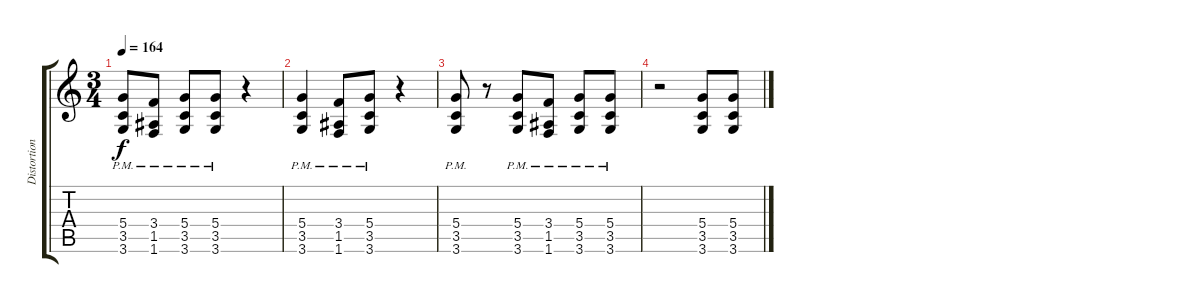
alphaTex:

\track ("Distortion Guitar" "Distortion") {instrument distortionguitar}
\staff {score tabs}
\tuning (E4 B3 G3 D3 A2 E2) {hide}
\ts (3 4)
\tempo 164
\clef g2
\ks c
(5.4{pm} 3.5{pm} 3.6).8{dy f} (3.4{pm} 1.5{pm} 1.6).8 (5.4{pm} 3.5{pm} 3.6).8 (5.4{pm} 3.5{pm} 3.6).8 r.4 |
(5.4{pm} 3.5{pm} 3.6).4 (3.4{pm} 1.5{pm} 1.6).8 (5.4{pm} 3.5{pm} 3.6).8 r.4 |
(5.4{pm} 3.5{pm} 3.6).8 r.8 (5.4{pm} 3.5{pm} 3.6).8 (3.4{pm} 1.5{pm} 1.6).8 (5.4{pm} 3.5{pm} 3.6).8 (5.4{pm} 3.5{pm} 3.6).8 |
r.2 (5.4 3.5 3.6).8 (5.4 3.5 3.6).8
